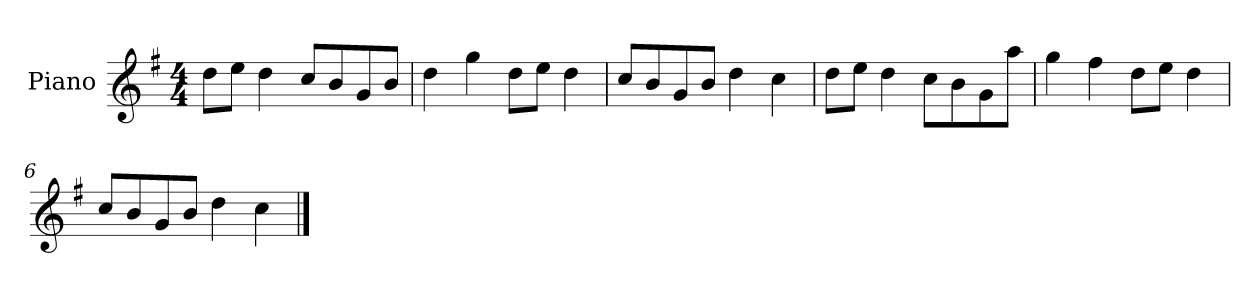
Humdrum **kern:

**kern
*part1
*staff1
*I"Piano
*I'P-no
*clefG2
*k[f#]
*M4/4
*MM90
=1
8dd\L
8ee\J
4dd\
8cc/L
8b/
8g/
8b/J
=2
4dd\
4gg\
8dd\L
8ee\J
4dd\
=3
8cc/L
8b/
8g/
8b/J
4dd\
4cc\
=4
8dd\L
8ee\J
4dd\
8cc\L
8b\
8g\
8aa\J
=5
4gg\
4ff#\
8dd\L
8ee\J
4dd\
=6
8cc/L
8b/
8g/
8b/J
4dd\
4cc\
==
*-
